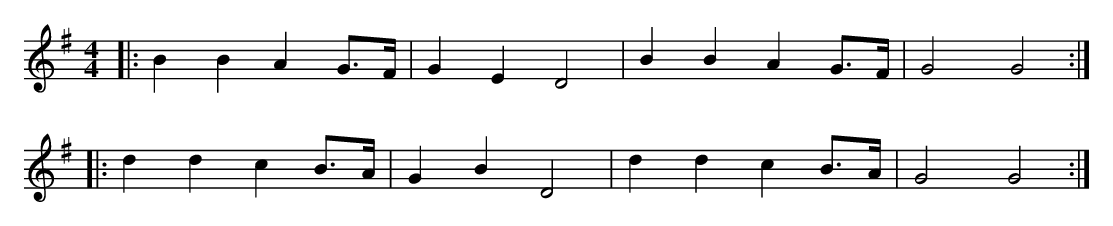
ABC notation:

X:1
M:4/4
K:G
|: B2 B2 A2 G>F | G2 E2 D4 | B2 B2 A2 G>F | G4 G4 :|
|: d2 d2 c2 B>A | G2 B2 D4 | d2 d2 c2 B>A | G4 G4 :|
